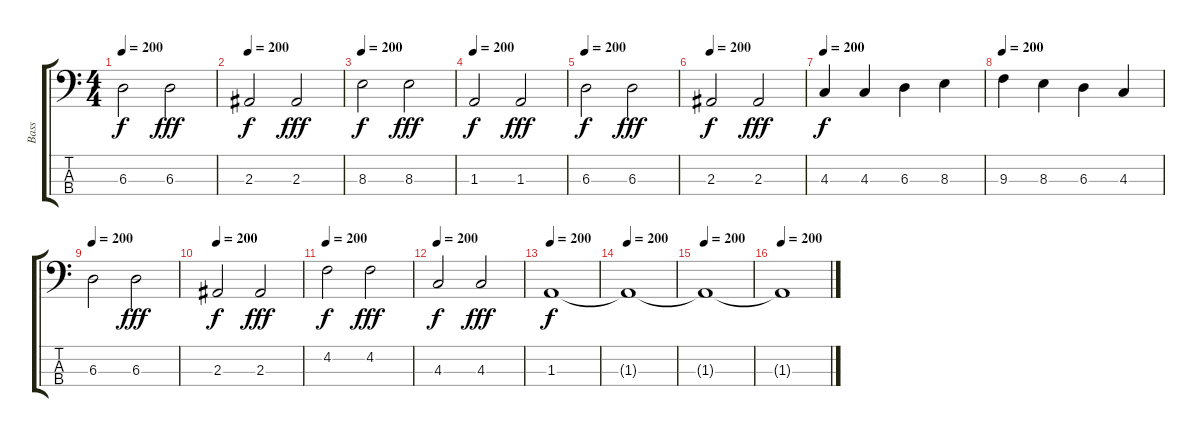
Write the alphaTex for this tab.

\track ("Bass" "Bass") {instrument electricbassfinger}
\staff {score tabs}
\tuning (Gb2 Db2 Ab1 Eb1) {hide}
\ts (4 4)
\tempo 200
\clef f4
\ks c
6.3.2{dy f} 6.3.2{dy fff} |
\tempo 200
2.3.2{dy f} 2.3.2{dy fff} |
\tempo 200
8.3.2{dy f} 8.3.2{dy fff} |
\tempo 200
1.3.2{dy f} 1.3.2{dy fff} |
\tempo 200
6.3.2{dy f} 6.3.2{dy fff} |
\tempo 200
2.3.2{dy f} 2.3.2{dy fff} |
\tempo 200
4.3.4{dy f} 4.3.4 6.3.4 8.3.4 |
\tempo 200
9.3.4 8.3.4 6.3.4 4.3.4 |
\tempo 200
6.3.2 6.3.2{dy fff} |
\tempo 200
2.3.2{dy f} 2.3.2{dy fff} |
\tempo 200
4.2.2{dy f} 4.2.2{dy fff} |
\tempo 200
4.3.2{dy f} 4.3.2{dy fff} |
\tempo 200
1.3.1{dy f} |
\tempo 200
1.3{t}.1 |
\tempo 200
1.3{t}.1 |
\tempo 200
1.3{t}.1
